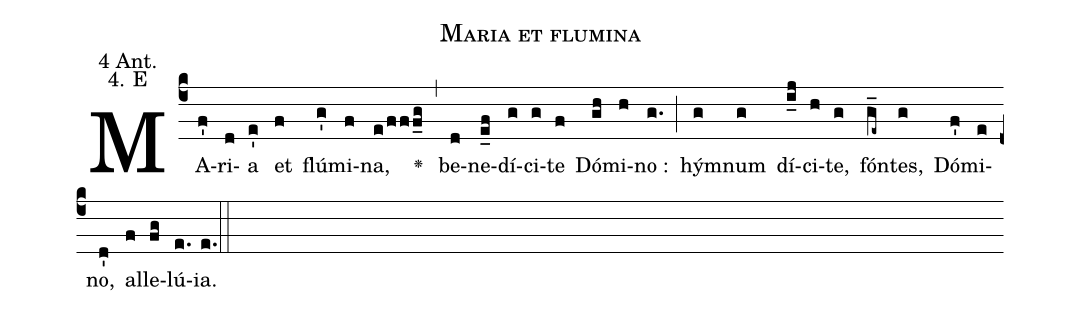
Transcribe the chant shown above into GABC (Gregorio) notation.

name: Maria et flumina;
office-part: 4 Antiphon;
mode: 4E;
annotation: 4 Ant.;
annotation: 4. E;
def-m1:}{\greseteolcustos{manual}{;
def-m2:\ifx\breakbeforeEuouae\undefined\else;
def-m3:\fi}\ifx\noeuouae\undefined\def\noeuouae{F}\fi\if\noeuouae F{;
def-m4:}\fi;
%%
% The syntax in this part is called gabc. Please refer to http://home.gna.org/gregorio/gabc/#basis
(c4)MA(f')ri(d)a(e') et(f) flú(g')mi(f)na,(e/fff_g) <v>\greheightstar</v>(,) be(d)ne(e_f)dí(g)ci(g)te(f) Dó(gh)mi(h)no :(g.) (;)
hým(g)num(g) dí(i_j)ci(h)te,(g) fón(g_e~)tes,(g) Dó(f')mi(e)no,(d') al(f)le(fg)lú(e.[em1])ia.(e.) (::[em2]z[em3])

E(h) u(g) o(h) u(ih) a(gf) e.(e.) (::[em4])
